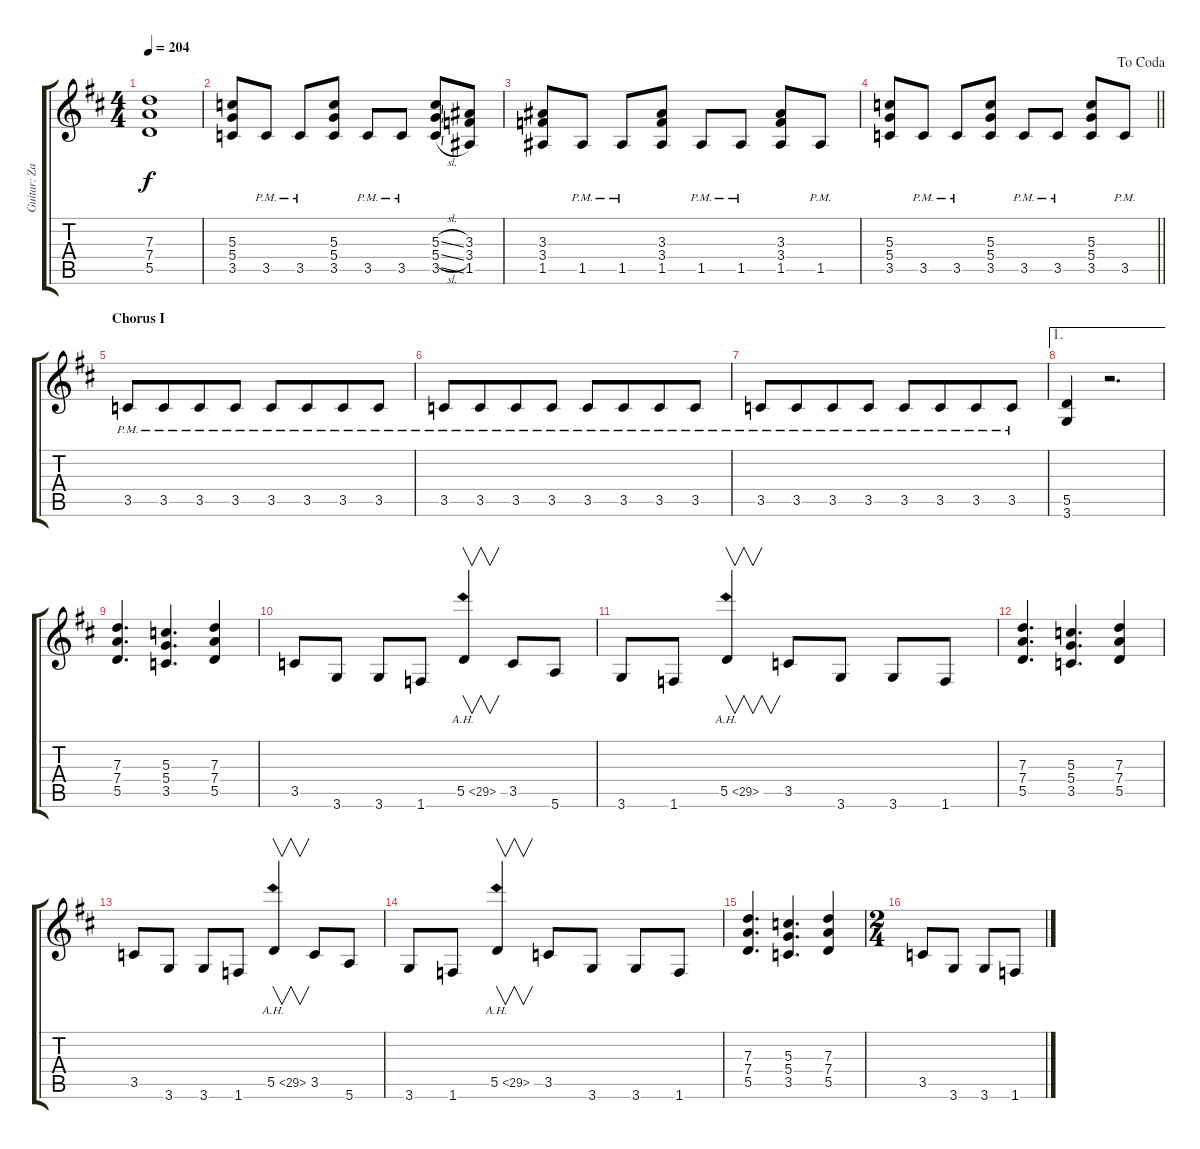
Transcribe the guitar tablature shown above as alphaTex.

\track ("Guitar: Zakk" "Guitar: Za") {instrument distortionguitar}
\staff {score tabs}
\tuning (E4 B3 G3 D3 A2 E2) {hide}
\ts (4 4)
\tempo 204
\clef g2
\ks d
(7.3{t} 7.4{t} 5.5{t}).1{dy f} |
(5.3 5.4 3.5).8 3.5{pm}.8 3.5{pm}.8 (5.3 5.4 3.5).8 3.5{pm}.8 3.5{pm}.8 (5.3{sl} 5.4{sl} 3.5{sl}).8 (3.3 3.4 1.5).8 |
(3.3 3.4 1.5).8 1.5{pm}.8 1.5{pm}.8 (3.3 3.4 1.5).8 1.5{pm}.8 1.5{pm}.8 (3.3 3.4 1.5).8 1.5{pm}.8 |
\jump dacoda
\barLineRight lightlight
(5.3 5.4 3.5).8 3.5{pm}.8 3.5{pm}.8 (5.3 5.4 3.5).8 3.5{pm}.8 3.5{pm}.8 (5.3 5.4 3.5).8 3.5{pm}.8 |
\section ("" "Chorus I")
3.5{pm}.8 3.5{pm}.8{beam merge} 3.5{pm}.8 3.5{pm}.8{beam split} 3.5{pm}.8 3.5{pm}.8{beam merge} 3.5{pm}.8 3.5{pm}.8 |
3.5{pm}.8 3.5{pm}.8{beam merge} 3.5{pm}.8 3.5{pm}.8{beam split} 3.5{pm}.8 3.5{pm}.8{beam merge} 3.5{pm}.8 3.5{pm}.8 |
3.5{pm}.8 3.5{pm}.8{beam merge} 3.5{pm}.8 3.5{pm}.8{beam split} 3.5{pm}.8 3.5{pm}.8{beam merge} 3.5{pm}.8 3.5{pm}.8 |
\ae 1
(5.5 3.6).4 r.2{d} |
(7.3 7.4 5.5).4{d} (5.3 5.4 3.5).4{d} (7.3 7.4 5.5).4 |
3.5.8 3.6.8 3.6.8 1.6.8 5.5{ah 24}.4{v} 3.5.8 5.6.8 |
3.6.8 1.6.8 5.5{ah 24}.4{v} 3.5.8 3.6.8 3.6.8 1.6.8 |
(7.3 7.4 5.5).4{d} (5.3 5.4 3.5).4{d} (7.3 7.4 5.5).4 |
3.5.8 3.6.8 3.6.8 1.6.8 5.5{ah 24}.4{v} 3.5.8 5.6.8 |
3.6.8 1.6.8 5.5{ah 24}.4{v} 3.5.8 3.6.8 3.6.8 1.6.8 |
(7.3 7.4 5.5).4{d} (5.3 5.4 3.5).4{d} (7.3 7.4 5.5).4 |
\ts (2 4)
3.5.8 3.6.8 3.6.8 1.6.8
